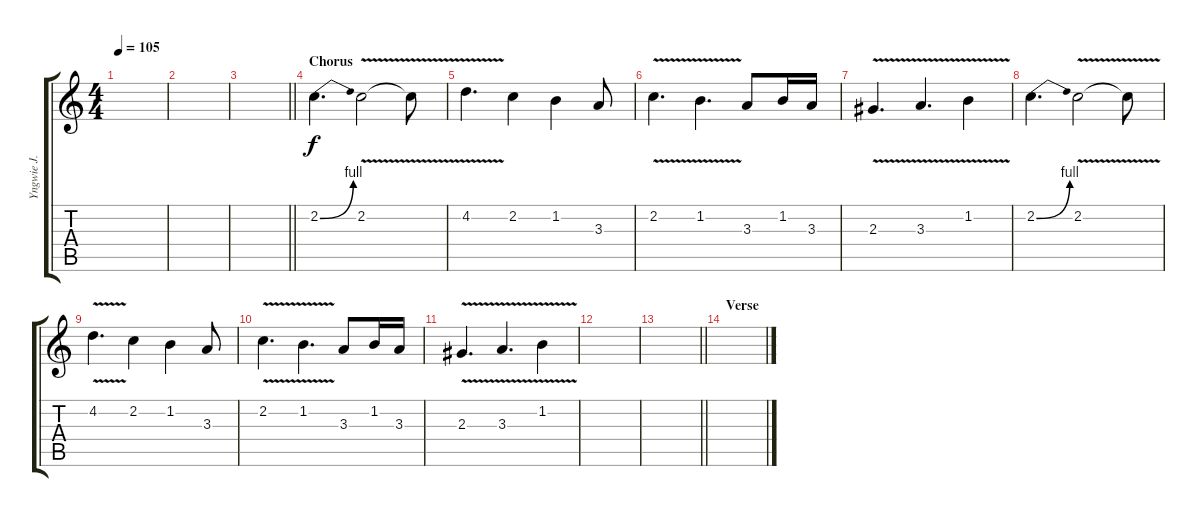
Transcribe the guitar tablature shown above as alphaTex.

\track ("Yngwie J. Malmsteen" "Yngwie J. ") {instrument overdrivenguitar}
\staff {score tabs}
\tuning (Eb4 Bb3 Gb3 Db3 Ab2 Eb2) {hide}
\ts (4 4)
\tempo 105
\clef g2
\ks c
|
|
\barLineRight lightlight
|
\section ("" "Chorus")
2.2{be (bend 0 0 60 4)}.4{d} 2.2{v}.2 2.2{t}.8 |
4.2{v}.4{d} 2.2.4 1.2.4 3.3.8 |
2.2{v}.4{d} 1.2{v}.4{d} 3.3.8 1.2.16 3.3.16 |
2.3{v}.4{d} 3.3{v}.4{d} 1.2{v}.4 |
2.2{be (bend 0 0 60 4)}.4{d} 2.2{v}.2 2.2{t}.8 |
4.2{v}.4{d} 2.2.4 1.2.4 3.3.8 |
2.2{v}.4{d} 1.2{v}.4{d} 3.3.8 1.2.16 3.3.16 |
2.3{v}.4{d} 3.3{v}.4{d} 1.2{v}.4 |
|
\barLineRight lightlight
|
\section ("" "Verse")
